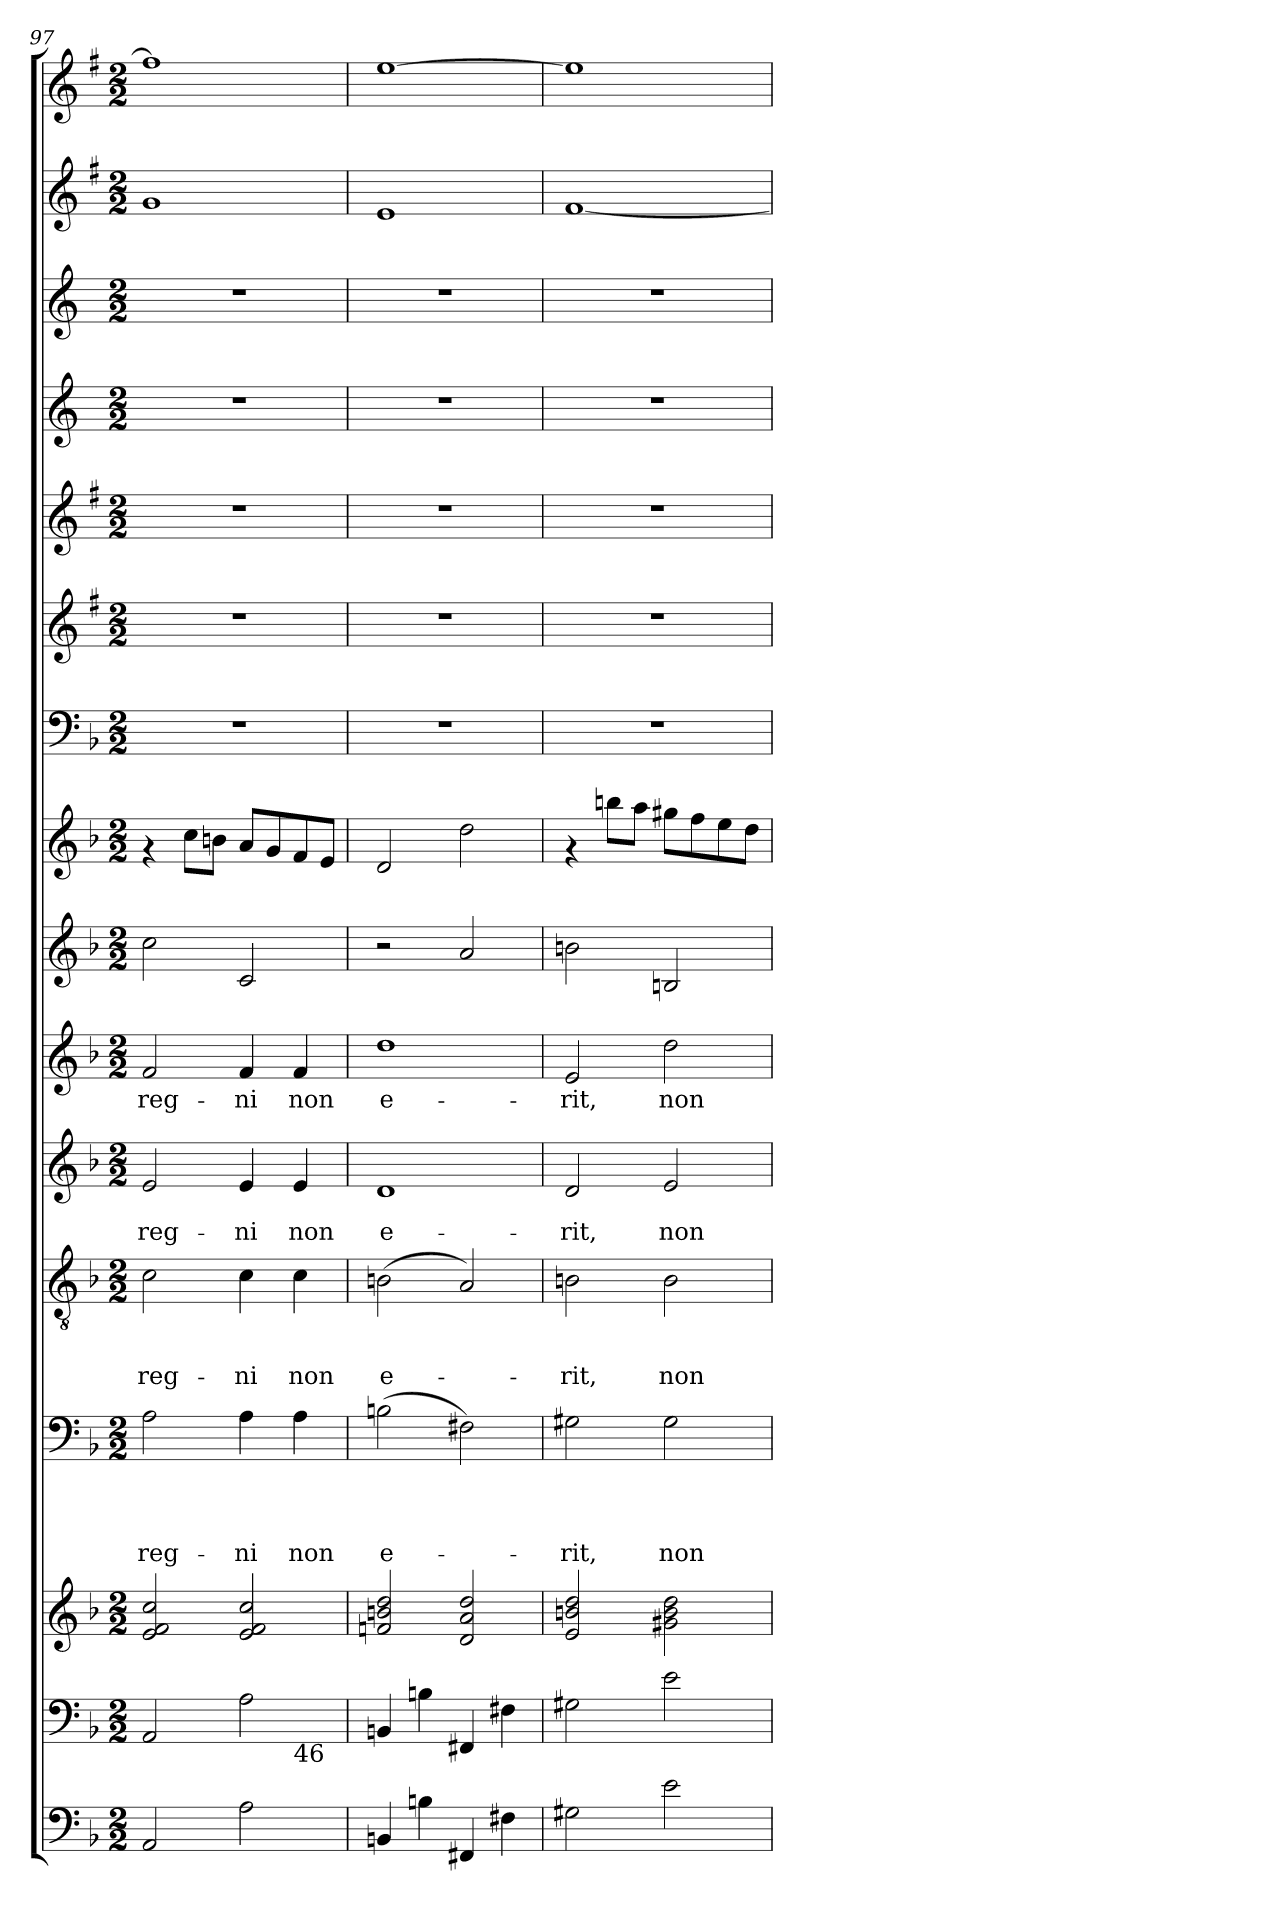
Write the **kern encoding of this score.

**kern	**kern	**kern	**kern	**text	**text	**text	**text	**kern	**text	**text	**text	**kern	**text	**text	**kern	**text	**kern	**kern	**kern	**kern	**kern	**kern	**kern	**kern	**kern
*part15	*part14	*part14	*part13	*part13	*part13	*part13	*part13	*part12	*part12	*part12	*part12	*part11	*part11	*part11	*part10	*part10	*part9	*part8	*part7	*part6	*part5	*part4	*part3	*part2	*part1
*staff16	*staff15	*staff14	*staff13	*staff13	*staff13	*staff13	*staff13	*staff12	*staff12	*staff12	*staff12	*staff11	*staff11	*staff11	*staff10	*staff10	*staff9	*staff8	*staff7	*staff6	*staff5	*staff4	*staff3	*staff2	*staff1
*clefF4	*clefF4	*clefG2	*clefF4	*	*	*	*	*clefGv2	*	*	*	*clefG2	*	*	*clefG2	*	*clefG2	*clefG2	*clefF4	*clefG2	*clefG2	*clefG2	*clefG2	*clefG2	*clefG2
*	*	*	*	*	*	*	*	*	*	*	*	*	*	*	*	*	*	*	*	*ITrd1c2	*ITrd1c2	*ITrd-3c-5	*ITrd-3c-5	*ITrd1c2	*ITrd1c2
*k[b-]	*k[b-]	*k[b-]	*k[b-]	*	*	*	*	*k[b-]	*	*	*	*k[b-]	*	*	*k[b-]	*	*k[b-]	*k[b-]	*k[b-]	*k[b-]	*k[b-]	*k[b-]	*k[b-]	*k[b-]	*k[b-]
*F:	*F:	*F:	*F:	*	*	*	*	*F:	*	*	*	*F:	*	*	*F:	*	*F:	*F:	*F:	*F:	*F:	*F:	*F:	*F:	*F:
*M2/2	*M2/2	*M2/2	*M2/2	*	*	*	*	*M2/2	*	*	*	*M2/2	*	*	*M2/2	*	*M2/2	*M2/2	*M2/2	*M2/2	*M2/2	*M2/2	*M2/2	*M2/2	*M2/2
=97	=97	=97	=97	=97	=97	=97	=97	=97	=97	=97	=97	=97	=97	=97	=97	=97	=97	=97	=97	=97	=97	=97	=97	=97	=97
!	!	!	!	!	!	!	!LO:LY:b	!	!	!	!LO:LY:b	!	!	!LO:LY:b	!	!LO:LY:b	!	!	!	!	!	!	!	!	!
*	*^	*	*	*	*	*	*	*	*	*	*	*	*	*	*	*	*	*	*	*	*	*	*	*	*
2AA/	2AA/	2.ryy	2e/ 2f/ 2cc/	2A\	.	.	.	reg-	2c\	.	.	reg-	2e/	.	reg-	2f/	reg-	2cc\	4rf	1r	1r	1r	1r	1r	1f	1ee]
.	.	.	.	.	.	.	.	.	.	.	.	.	.	.	.	.	.	.	8cc\L	.	.	.	.	.	.	.
.	.	.	.	.	.	.	.	.	.	.	.	.	.	.	.	.	.	.	8bn\J	.	.	.	.	.	.	.
!	!	!	!	!	!	!	!	!LO:LY:b	!	!	!	!LO:LY:b	!	!	!LO:LY:b	!	!LO:LY:b	!	!	!	!	!	!	!	!	!
2A\	2A\	.	2e/ 2f/ 2cc/	4A\	.	.	.	-ni	4c\	.	.	-ni	4e/	.	-ni	4f/	-ni	2c/	8a/L	.	.	.	.	.	.	.
.	.	.	.	.	.	.	.	.	.	.	.	.	.	.	.	.	.	.	8g/	.	.	.	.	.	.	.
!	!	!LO:TX:b:t=46	!	!	!	!	!	!	!	!	!	!	!	!	!	!	!	!	!	!	!	!	!	!	!	!
!	!	!	!	!	!	!	!	!LO:LY:b	!	!	!	!LO:LY:b	!	!	!LO:LY:b	!	!LO:LY:b	!	!	!	!	!	!	!	!	!
.	.	4ryy	.	4A\	.	.	.	non	4c\	.	.	non	4e/	.	non	4f/	non	.	8f/	.	.	.	.	.	.	.
.	.	.	.	.	.	.	.	.	.	.	.	.	.	.	.	.	.	.	8e/J	.	.	.	.	.	.	.
=98	=98	=98	=98	=98	=98	=98	=98	=98	=98	=98	=98	=98	=98	=98	=98	=98	=98	=98	=98	=98	=98	=98	=98	=98	=98	=98
!	!	!	!	!	!	!	!	!LO:LY:b	!	!	!	!LO:LY:b	!	!	!LO:LY:b	!	!LO:LY:b	!	!	!	!	!	!	!	!	!
*	*v	*v	*	*	*	*	*	*	*	*	*	*	*	*	*	*	*	*	*	*	*	*	*	*	*	*
4BBn/	4BBn/	2fn/ 2bn/ 2dd/	(>2Bn\	.	.	.	e-	(>2Bn\	.	.	e-	1d	.	e-	1dd	e-	2r	2d/	1r	1r	1r	1r	1r	1d	[>1dd
4Bn\	4Bn\	.	.	.	.	.	.	.	.	.	.	.	.	.	.	.	.	.	.	.	.	.	.	.	.
4FF#X/	4FF#X/	2d/ 2a/ 2dd/	2F#X\)	.	.	.	.	2A/)	.	.	.	.	.	.	.	.	2a/	2dd\	.	.	.	.	.	.	.
4F#X\	4F#X\	.	.	.	.	.	.	.	.	.	.	.	.	.	.	.	.	.	.	.	.	.	.	.	.
=99	=99	=99	=99	=99	=99	=99	=99	=99	=99	=99	=99	=99	=99	=99	=99	=99	=99	=99	=99	=99	=99	=99	=99	=99	=99
!	!	!	!	!	!	!	!LO:LY:b	!	!	!	!LO:LY:b	!	!	!LO:LY:b	!	!LO:LY:b	!	!	!	!	!	!	!	!	!
2G#X\	2G#X\	2e/ 2bn/ 2dd/	2G#X\	.	.	.	-rit,	2Bn\	.	.	-rit,	2d/	.	-rit,	2e/	-rit,	2bn\	4rf	1r	1r	1r	1r	1r	[<1e	1dd]
.	.	.	.	.	.	.	.	.	.	.	.	.	.	.	.	.	.	8bbn\L	.	.	.	.	.	.	.
.	.	.	.	.	.	.	.	.	.	.	.	.	.	.	.	.	.	8aa\J	.	.	.	.	.	.	.
!	!	!	!	!	!	!	!LO:LY:b	!	!	!	!LO:LY:b	!	!	!LO:LY:b	!	!LO:LY:b	!	!	!	!	!	!	!	!	!
2e\	2e\	2g#X\ 2b\ 2dd\	2G#\	.	.	.	non	2B\	.	.	non	2e/	.	non	2dd\	non	2Bn/	8gg#X\L	.	.	.	.	.	.	.
.	.	.	.	.	.	.	.	.	.	.	.	.	.	.	.	.	.	8ff\	.	.	.	.	.	.	.
.	.	.	.	.	.	.	.	.	.	.	.	.	.	.	.	.	.	8ee\	.	.	.	.	.	.	.
.	.	.	.	.	.	.	.	.	.	.	.	.	.	.	.	.	.	8dd\J	.	.	.	.	.	.	.
=	=	=	=	=	=	=	=	=	=	=	=	=	=	=	=	=	=	=	=	=	=	=	=	=	=
*-	*-	*-	*-	*-	*-	*-	*-	*-	*-	*-	*-	*-	*-	*-	*-	*-	*-	*-	*-	*-	*-	*-	*-	*-	*-
